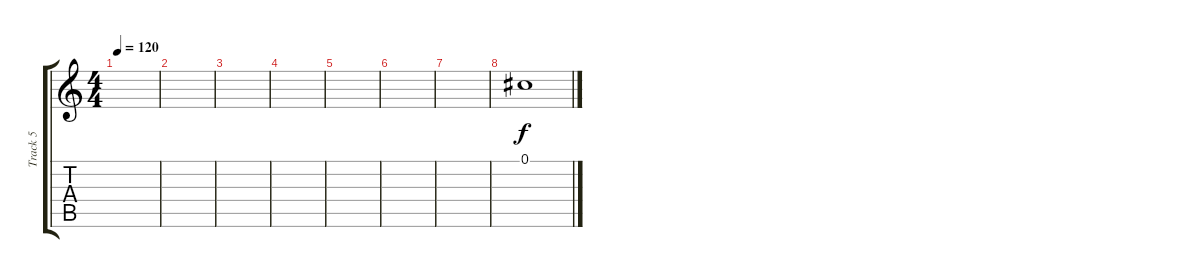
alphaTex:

\track ("Track 5" "Track 5") {instrument distortionguitar}
\staff {score tabs}
\tuning (Db4 Ab3 E3 B2 Gb2 Db2) {hide}
\ts (4 4)
\tempo 120
\clef g2
\ks c
|
|
|
|
|
|
|
0.1.1
